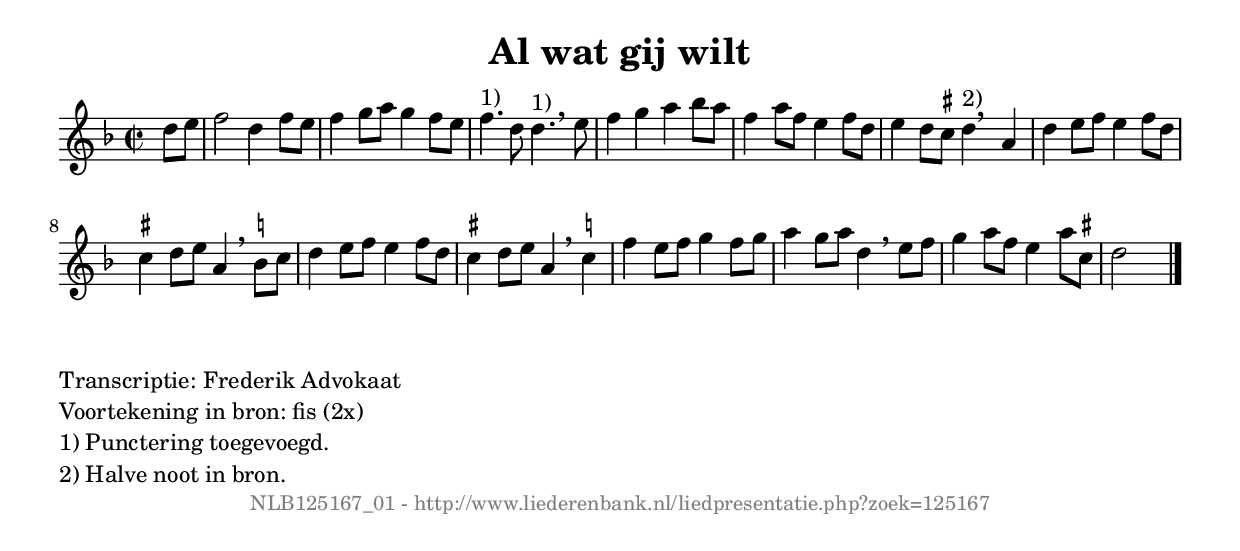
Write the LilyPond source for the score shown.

%
% produced by wce2krn 1.64 (7 June 2014)
%
\version"2.16"
#(append! paper-alist '(("long" . (cons (* 210 mm) (* 2000 mm)))))
#(set-default-paper-size "long")
sb = {\breathe}
mBreak = {\breathe }
bBreak = {\breathe }
x = {\once\override NoteHead #'style = #'cross }
gl=\glissando
itime={\override Staff.TimeSignature #'stencil = ##f }
ficta = {\once\set suggestAccidentals = ##t}
fine = {\once\override Score.RehearsalMark #'self-alignment-X = #1 \mark \markup {\italic{Fine}}}
dc = {\once\override Score.RehearsalMark #'self-alignment-X = #1 \mark \markup {\italic{D.C.}}}
dcf = {\once\override Score.RehearsalMark #'self-alignment-X = #1 \mark \markup {\italic{D.C. al Fine}}}
dcc = {\once\override Score.RehearsalMark #'self-alignment-X = #1 \mark \markup {\italic{D.C. al Coda}}}
ds = {\once\override Score.RehearsalMark #'self-alignment-X = #1 \mark \markup {\italic{D.S.}}}
dsf = {\once\override Score.RehearsalMark #'self-alignment-X = #1 \mark \markup {\italic{D.S. al Fine}}}
dsc = {\once\override Score.RehearsalMark #'self-alignment-X = #1 \mark \markup {\italic{D.S. al Coda}}}
pv = {\set Score.repeatCommands = #'((volta "1"))}
sv = {\set Score.repeatCommands = #'((volta "2"))}
tv = {\set Score.repeatCommands = #'((volta "3"))}
qv = {\set Score.repeatCommands = #'((volta "4"))}
xv = {\set Score.repeatCommands = #'((volta #f))}
\header{ tagline = ""
title = "Al wat gij wilt"
}
\score {{
\key d \minor
\relative g'
{
\set melismaBusyProperties = #'()
\partial 32*8
\time 2/2
\tempo 4=120
\override Score.MetronomeMark #'transparent = ##t
\override Score.RehearsalMark #'break-visibility = #(vector #t #t #f)
d'8 e | f2 d4 f8 e f4 g8 a g4 f8 e f4.^"1)" d8 d4.^"1)" \sb e8 f4 g a bes8 a f4 a8 f e4 f8 d e4 d8 \ficta cis d4^"2)" \bar ":|" \bBreak
a4 | d e8 f e4 f8 d \ficta cis4 d8 e a,4 \sb \ficta b8 \ficta cis d4 e8 f e4 f8 d \ficta cis4 d8 e a,4 \mBreak
\ficta c4 | f e8 f g4 f8 g a4 g8 a d,4 \sb e8 f g4 a8 f e4 a8 \ficta cis, d2 s4 \bar "|."
 }}
 \midi { }
 \layout {
            indent = 0.0\cm
}
}
\markup { \wordwrap-string #" 
Transcriptie: Frederik Advokaat

Voortekening in bron: fis (2x)

1) Punctering toegevoegd.

2) Halve noot in bron.
"}
\markup { \vspace #0 } \markup { \with-color #grey \fill-line { \center-column { \smaller "NLB125167_01 - http://www.liederenbank.nl/liedpresentatie.php?zoek=125167" } } }
